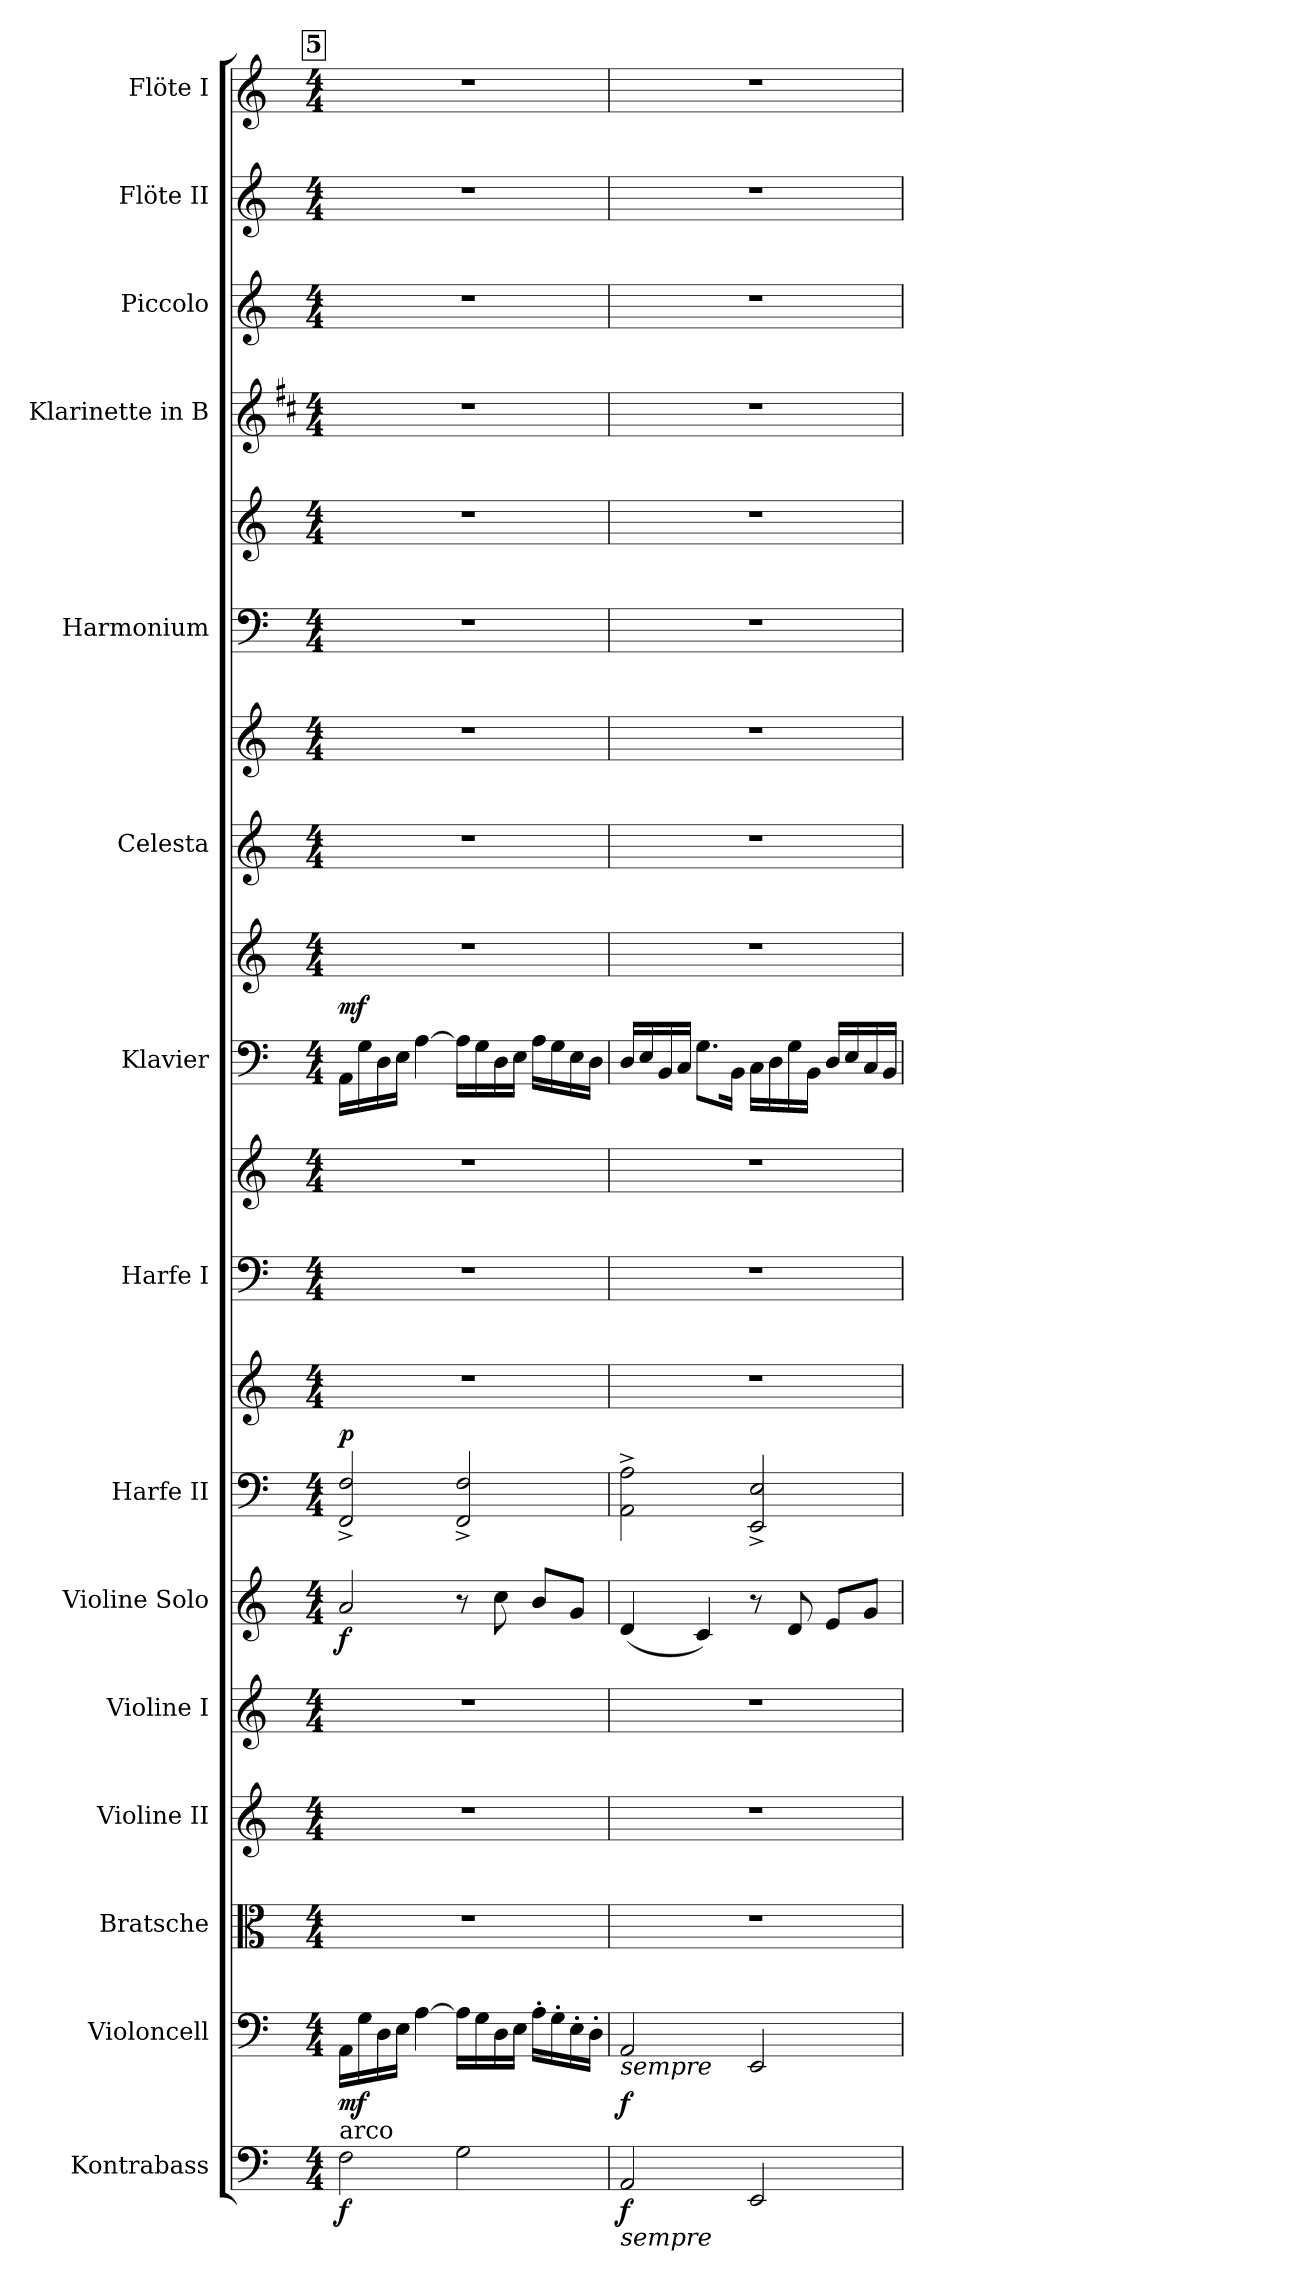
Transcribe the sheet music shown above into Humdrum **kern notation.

**kern	**dynam	**kern	**dynam	**kern	**kern	**kern	**kern	**dynam	**kern	**kern	**dynam	**kern	**kern	**kern	**kern	**dynam	**kern	**kern	**kern	**kern	**kern	**kern	**kern	**kern
*part15	*part15	*part14	*part14	*part13	*part12	*part11	*part10	*part10	*part9	*part9	*part9	*part8	*part8	*part7	*part7	*part7	*part6	*part6	*part5	*part5	*part4	*part3	*part2	*part1
*staff20	*staff20	*staff19	*staff19	*staff18	*staff17	*staff16	*staff15	*staff15	*staff14	*staff13	*staff13/14	*staff12	*staff11	*staff10	*staff9	*staff9/10	*staff8	*staff7	*staff6	*staff5	*staff4	*staff3	*staff2	*staff1
*I"Kontrabass	*	*I"Violoncell	*	*I"Bratsche	*I"Violine II	*I"Violine I	*I"Violine Solo	*	*I"Harfe II	*	*	*I"Harfe I	*	*I"Klavier	*	*	*I"Celesta	*	*I"Harmonium	*	*I"Klarinette in B	*I"Piccolo	*I"Flöte II	*I"Flöte I
*I'Kb.	*	*I'Vlc.	*	*I'Br.	*I'Vl. II	*I'Vl. I	*I'Vl. Solo	*	*I'Hfe. II	*	*	*I'Hfe. I	*	*I'Klav.	*	*	*I'Cel.	*	*I'Harm.	*	*I'Kl. in B	*I'Picc.	*I'Fl. II	*I'Fl. I
*clefF4	*	*clefF4	*	*clefC3	*clefG2	*clefG2	*clefG2	*	*clefF4	*clefG2	*	*clefF4	*clefG2	*clefF4	*clefG2	*	*clefG2	*clefG2	*clefF4	*clefG2	*clefG2	*clefG2	*clefG2	*clefG2
*ITrd7c12	*	*	*	*	*	*	*	*	*	*	*	*	*	*	*	*	*ITrd-7c-12	*ITrd-7c-12	*	*	*ITrd1c2	*ITrd-7c-12	*	*
*k[]	*	*k[]	*	*k[]	*k[]	*k[]	*k[]	*	*k[]	*k[]	*	*k[]	*k[]	*k[]	*k[]	*	*k[]	*k[]	*k[]	*k[]	*k[]	*k[]	*k[]	*k[]
*C:	*	*C:	*	*C:	*C:	*C:	*C:	*	*C:	*C:	*	*C:	*C:	*C:	*C:	*	*C:	*C:	*C:	*C:	*C:	*C:	*C:	*C:
*M4/4	*	*M4/4	*	*M4/4	*M4/4	*M4/4	*M4/4	*	*M4/4	*M4/4	*	*M4/4	*M4/4	*M4/4	*M4/4	*	*M4/4	*M4/4	*M4/4	*M4/4	*M4/4	*M4/4	*M4/4	*M4/4
!!LO:REH:place=s1:B:color=#000000:enc=box:fs=17.1407:t=5
=53	=53	=53	=53	=53	=53	=53	=53	=53	=53	=53	=53	=53	=53	=53	=53	=53	=53	=53	=53	=53	=53	=53	=53	=53
!LO:TX:a:t=arco	!	!	!	!	!	!	!	!	!	!	!	!	!	!	!	!	!	!	!	!	!	!	!	!
2FFi\	f	16AAi\LL	mf	1r	1r	1r	2ai/	f	2FFi/^ 2Fi^	1r	p	1r	1r	16AAi\LL	1r	mf	1r	1r	1r	1r	1r	1r	1r	1r
.	.	16Gi\	.	.	.	.	.	.	.	.	.	.	.	16Gi\	.	.	.	.	.	.	.	.	.	.
.	.	16Di\	.	.	.	.	.	.	.	.	.	.	.	16Di\	.	.	.	.	.	.	.	.	.	.
.	.	16Ei\JJ	.	.	.	.	.	.	.	.	.	.	.	16Ei\JJ	.	.	.	.	.	.	.	.	.	.
.	.	[4Ai\	.	.	.	.	.	.	.	.	.	.	.	[4Ai\	.	.	.	.	.	.	.	.	.	.
2GGi\	.	16Ai\LL]	.	.	.	.	8r	.	2FFi/^ 2Fi^	.	.	.	.	16Ai\LL]	.	.	.	.	.	.	.	.	.	.
.	.	16Gi\	.	.	.	.	.	.	.	.	.	.	.	16Gi\	.	.	.	.	.	.	.	.	.	.
.	.	16Di\	.	.	.	.	8cci\	.	.	.	.	.	.	16Di\	.	.	.	.	.	.	.	.	.	.
.	.	16Ei\JJ	.	.	.	.	.	.	.	.	.	.	.	16Ei\JJ	.	.	.	.	.	.	.	.	.	.
.	.	16A'i\LL	.	.	.	.	8bi/L	.	.	.	.	.	.	16Ai\LL	.	.	.	.	.	.	.	.	.	.
.	.	16G'i\	.	.	.	.	.	.	.	.	.	.	.	16Gi\	.	.	.	.	.	.	.	.	.	.
.	.	16E'i\	.	.	.	.	8gi/J	.	.	.	.	.	.	16Ei\	.	.	.	.	.	.	.	.	.	.
.	.	16D'i\JJ	.	.	.	.	.	.	.	.	.	.	.	16Di\JJ	.	.	.	.	.	.	.	.	.	.
!!LO:PB:g=z
=54	=54	=54	=54	=54	=54	=54	=54	=54	=54	=54	=54	=54	=54	=54	=54	=54	=54	=54	=54	=54	=54	=54	=54	=54
!	!	!LO:TX:b:i:t=sempre	!	!	!	!	!	!	!	!	!	!	!	!	!	!	!	!	!	!	!	!	!	!
!LO:TX:b:i:t=sempre	!	!	!	!	!	!	!	!	!	!	!	!	!	!	!	!	!	!	!	!	!	!	!	!
2AAAi/	f	2AAi/	f	1r	1r	1r	(4di/	.	2AAi\^ 2Ai^	1r	.	1r	1r	16Di/LL	1r	.	1r	1r	1r	1r	1r	1r	1r	1r
.	.	.	.	.	.	.	.	.	.	.	.	.	.	16Ei/	.	.	.	.	.	.	.	.	.	.
.	.	.	.	.	.	.	.	.	.	.	.	.	.	16BBi/	.	.	.	.	.	.	.	.	.	.
.	.	.	.	.	.	.	.	.	.	.	.	.	.	16Ci/JJ	.	.	.	.	.	.	.	.	.	.
.	.	.	.	.	.	.	4ci/)	.	.	.	.	.	.	8.Gi\L	.	.	.	.	.	.	.	.	.	.
.	.	.	.	.	.	.	.	.	.	.	.	.	.	16BBi\Jk	.	.	.	.	.	.	.	.	.	.
2EEEi/	.	2EEi/	.	.	.	.	8r	.	2EEi/^ 2Ei^	.	.	.	.	16Ci\LL	.	.	.	.	.	.	.	.	.	.
.	.	.	.	.	.	.	.	.	.	.	.	.	.	16Di\	.	.	.	.	.	.	.	.	.	.
.	.	.	.	.	.	.	8di/	.	.	.	.	.	.	16Gi\	.	.	.	.	.	.	.	.	.	.
.	.	.	.	.	.	.	.	.	.	.	.	.	.	16BBi\JJ	.	.	.	.	.	.	.	.	.	.
.	.	.	.	.	.	.	8ei/L	.	.	.	.	.	.	16Di/LL	.	.	.	.	.	.	.	.	.	.
.	.	.	.	.	.	.	.	.	.	.	.	.	.	16Ei/	.	.	.	.	.	.	.	.	.	.
.	.	.	.	.	.	.	8gi/J	.	.	.	.	.	.	16Ci/	.	.	.	.	.	.	.	.	.	.
.	.	.	.	.	.	.	.	.	.	.	.	.	.	16BBi/JJ	.	.	.	.	.	.	.	.	.	.
=	=	=	=	=	=	=	=	=	=	=	=	=	=	=	=	=	=	=	=	=	=	=	=	=
*-	*-	*-	*-	*-	*-	*-	*-	*-	*-	*-	*-	*-	*-	*-	*-	*-	*-	*-	*-	*-	*-	*-	*-	*-
